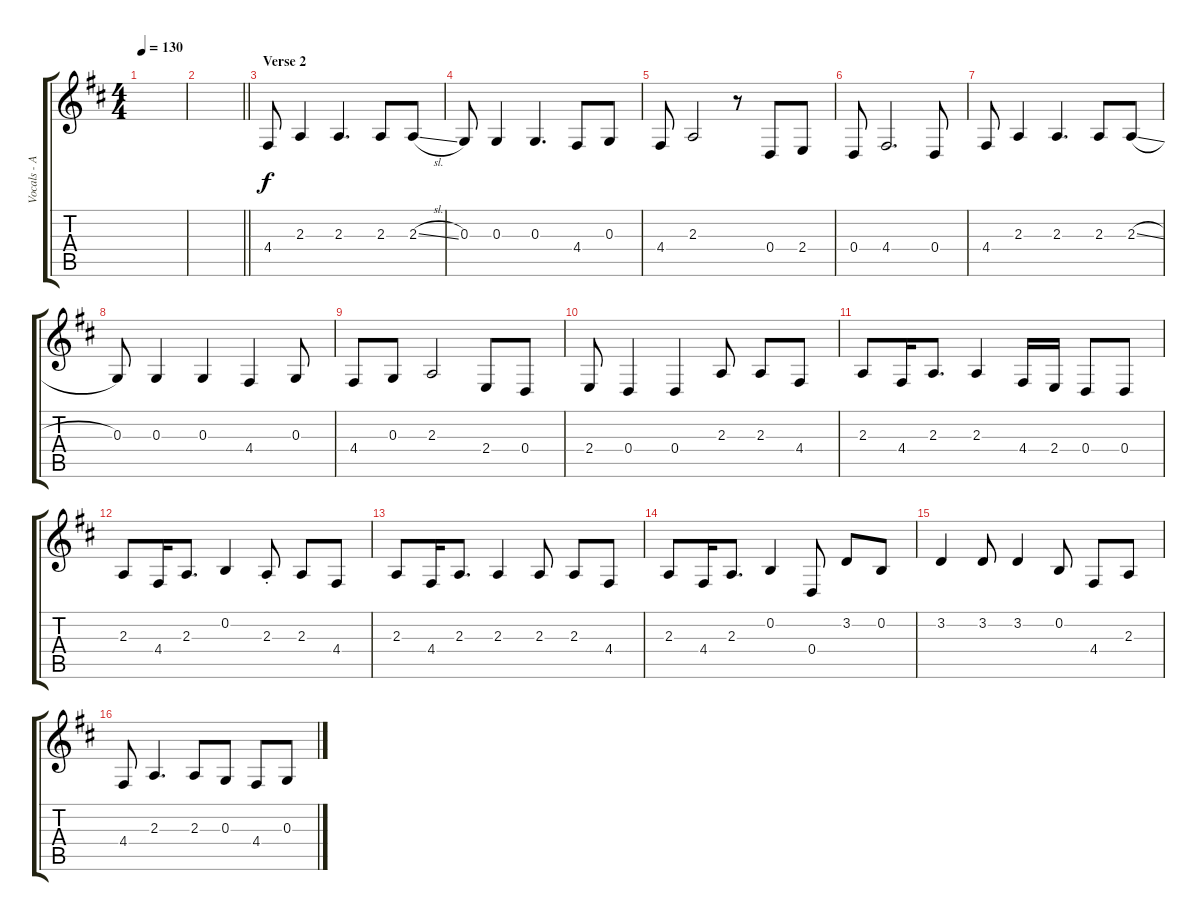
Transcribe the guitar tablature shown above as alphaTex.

\track ("Vocals - Alan" "Vocals - A") {instrument altosax}
\staff {score tabs}
\tuning (E4 B3 G3 D3 A2 E2) {hide}
\ts (4 4)
\tempo 130
\clef g2
\ks d
|
\barLineRight lightlight
|
\section ("" "Verse 2")
4.4.8 2.3.4 2.3.4{d} 2.3.8 2.3{sl}.8 |
0.3.8 0.3.4 0.3.4{d} 4.4.8 0.3.8 |
4.4.8 2.3.2 r.8 0.4.8 2.4.8 |
0.4.8 4.4.2{d} 0.4.8 |
4.4.8 2.3.4 2.3.4{d} 2.3.8 2.3{sl}.8 |
0.3.8 0.3.4 0.3.4 4.4.4 0.3.8 |
4.4.8 0.3.8 2.3.2 2.4.8 0.4.8 |
2.4.8 0.4.4 0.4.4 2.3.8 2.3.8 4.4.8 |
2.3.8 4.4.16 2.3.8{d} 2.3.4 4.4.16 2.4.16 0.4.8 0.4.8 |
2.3.8 4.4.16 2.3.8{d} 0.2.4 2.3{st}.8 2.3.8 4.4.8 |
2.3.8 4.4.16 2.3.8{d} 2.3.4 2.3.8 2.3.8 4.4.8 |
2.3.8 4.4.16 2.3.8{d} 0.2.4 0.4.8 3.2.8 0.2.8 |
3.2.4 3.2.8 3.2.4 0.2.8 4.4.8 2.3.8 |
4.4.8 2.3.4{d} 2.3.8 0.3.8 4.4.8 0.3.8
